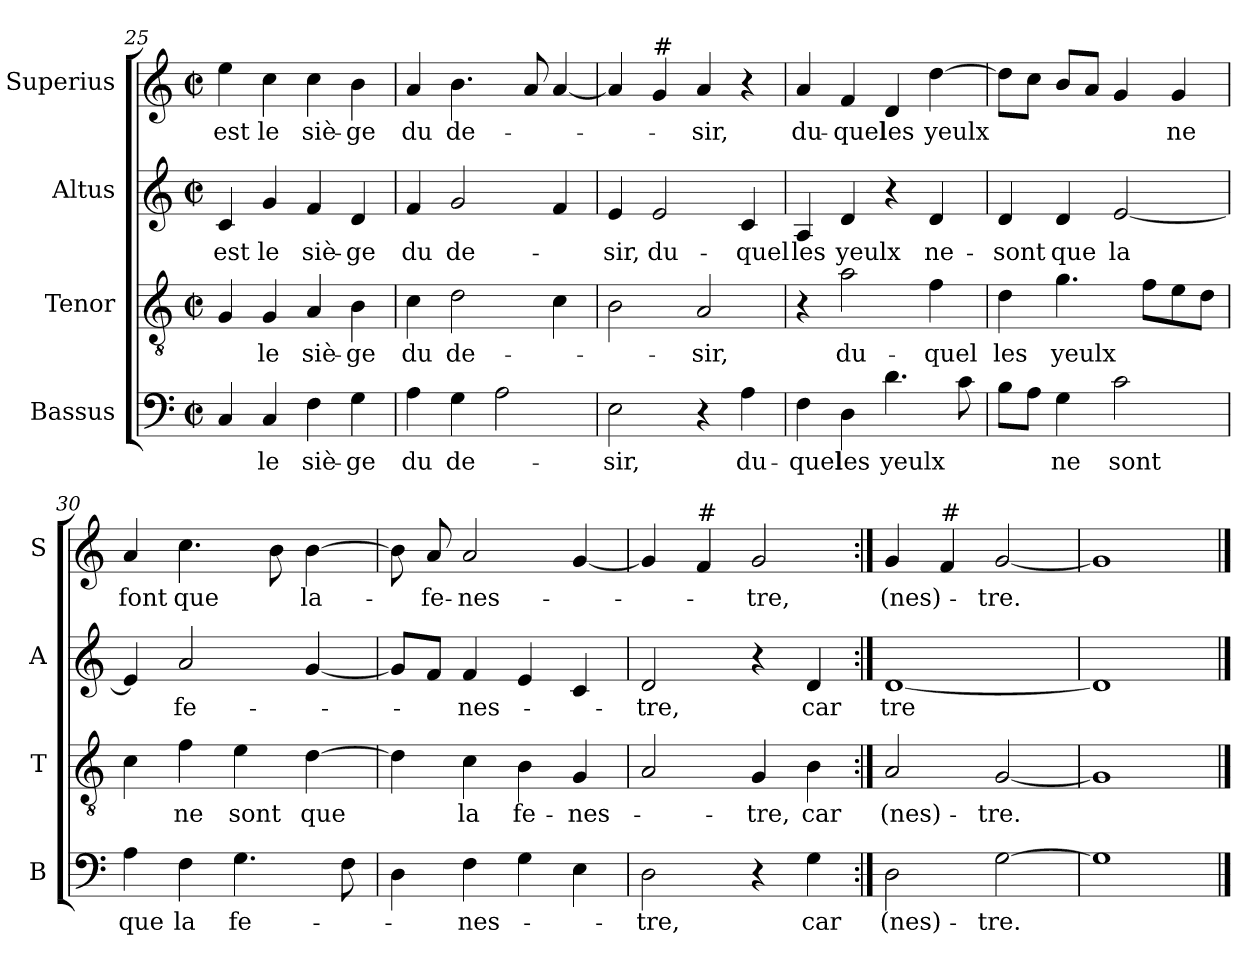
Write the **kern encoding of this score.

**kern	**text	**kern	**text	**kern	**text	**kern	**text
*part4	*part4	*part3	*part3	*part2	*part2	*part1	*part1
*staff4	*staff4	*staff3	*staff3	*staff2	*staff2	*staff1	*staff1
*I"Bassus	*	*I"Tenor	*	*I"Altus	*	*I"Superius	*
*I'B	*	*I'T	*	*I'A	*	*I'S	*
*clefF4	*	*clefGv2	*	*clefG2	*	*clefG2	*
*k[]	*	*k[]	*	*k[]	*	*k[]	*
*C:	*	*C:	*	*C:	*	*C:	*
*M2/2	*	*M2/2	*	*M2/2	*	*M2/2	*
*met(c|)	*	*met(c|)	*	*met(c|)	*	*met(c|)	*
=25	=25	=25	=25	=25	=25	=25	=25
4C/	.	4G/	.	4c/	est	4ee\	est
4C/	le	4G/	le	4g/	le	4cc\	le
4F\	siè-	4A/	siè-	4f/	siè-	4cc\	siè-
4G\	-ge	4B\	-ge	4d/	-ge	4b\	-ge
=26	=26	=26	=26	=26	=26	=26	=26
4A\	du	4c\	du	4f/	du	4a/	du
4G\	de-	2d\	de-	2g/	de-	4.b\	de-
2A\	.	.	.	.	.	.	.
.	.	.	.	.	.	8a/	.
.	.	4c\	.	4f/	.	[4a/	.
=27	=27	=27	=27	=27	=27	=27	=27
2E\	-sir,	2B\	.	4e/	-sir,	4a/]	.
!	!	!	!	!	!	!LO:TX:a:t=#	!
.	.	.	.	2e/	du-	4g/	.
4r	.	2A/	-sir,	.	.	4a/	-sir,
4A\	du-	.	.	4c/	-quel	4r	.
=28	=28	=28	=28	=28	=28	=28	=28
4F\	-quel	4r	.	4A/	les	4a/	du-
4D\	les	2a\	du-	4d/	yeulx	4f/	-quel
4.d\	yeulx	.	.	4r	.	4d/	les
.	.	4f\	-quel	4d/	ne-	[4dd\	yeulx
8c\	.	.	.	.	.	.	.
=29	=29	=29	=29	=29	=29	=29	=29
8B\L	.	4d\	les	4d/	-sont	8dd\L]	.
8A\J	.	.	.	.	.	8cc\J	.
4G\	ne	4.g\	yeulx	4d/	que	8b/L	.
.	.	.	.	.	.	8a/J	.
2c\	sont	.	.	[2e/	la	4g/	.
.	.	8f\L	.	.	.	.	.
.	.	8e\	.	.	.	4g/	ne
.	.	8d\J	.	.	.	.	.
!!LO:LB:g=z
=30	=30	=30	=30	=30	=30	=30	=30
4A\	que	4c\	.	4e/]	.	4a/	font
4F\	la	4f\	ne	2a/	fe-	4.cc\	que
4.G\	fe-	4e\	sont	.	.	.	.
.	.	.	.	.	.	8b\	.
.	.	[4d\	que	[4g/	.	[4b\	la-
8F\	.	.	.	.	.	.	.
=31	=31	=31	=31	=31	=31	=31	=31
4D\	.	4d\]	.	8g/L]	.	8b\]	.
.	.	.	.	8f/J	.	8a/	-fe-
4F\	-nes-	4c\	la	4f/	-nes-	2a/	-nes-
4G\	.	4B\	fe-	4e/	.	.	.
4E\	.	4G/	-nes-	4c/	.	[4g/	.
=32	=32	=32	=32	=32	=32	=32	=32
2D\	-tre,	2A/	.	2d/	-tre,	4g/]	.
!	!	!	!	!	!	!LO:TX:a:t=#	!
.	.	.	.	.	.	4f/	.
4r	.	4G/	-tre,	4r	.	2g/	-tre,
4G\	car	4B\	car	4d/	car	.	.
=33:|!	=33:|!	=33:|!	=33:|!	=33:|!	=33:|!	=33:|!	=33:|!
2D\	(nes)-	2A/	(nes)-	[1d	tre	4g/	(nes)-
!	!	!	!	!	!	!LO:TX:a:t=#	!
.	.	.	.	.	.	4f/	.
[2G\	-tre.	[2G/	-tre.	.	.	[2g/	-tre.
=34	=34	=34	=34	=34	=34	=34	=34
1G]	.	1G]	.	1d]	.	1g]	.
==	==	==	==	==	==	==	==
*-	*-	*-	*-	*-	*-	*-	*-
